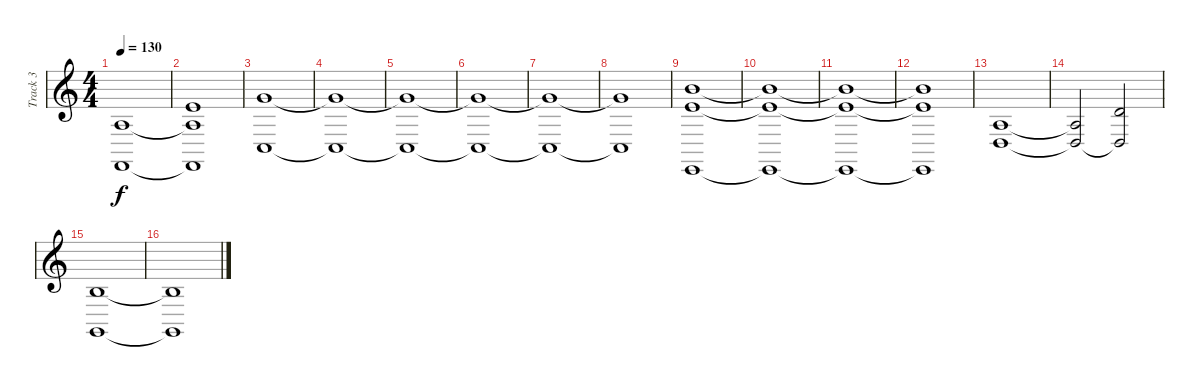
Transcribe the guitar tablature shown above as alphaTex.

\track ("Track 3" "Track 3") {instrument fx6goblins}
\staff {score}
\tuning (E4 B3 G3 D3 A2 E2) {hide}
\ts (4 4)
\tempo 130
\clef g2
\ks c
(2.3 1.6).1{dy f} |
(0.1 2.3{t} 1.6{t}).1 |
(3.1 3.5).1 |
(3.1{t} 3.5{t}).1 |
(3.1{t} 3.5{t}).1 |
(3.1{t} 3.5{t}).1 |
(3.1{t} 3.5{t}).1 |
(3.1{t} 3.5{t}).1 |
(7.1 5.2 0.6).1 |
(7.1{t} 5.2{t} 0.6{t}).1 |
(7.1{t} 5.2{t} 0.6{t}).1 |
(7.1{t} 5.2{t} 0.6{t}).1 |
(7.4 5.5).1 |
(7.4{t} 5.5{t}).2 (12.4 5.5{t}).2 |
(9.4 3.6).1 |
(9.4{t} 3.6{t}).1
